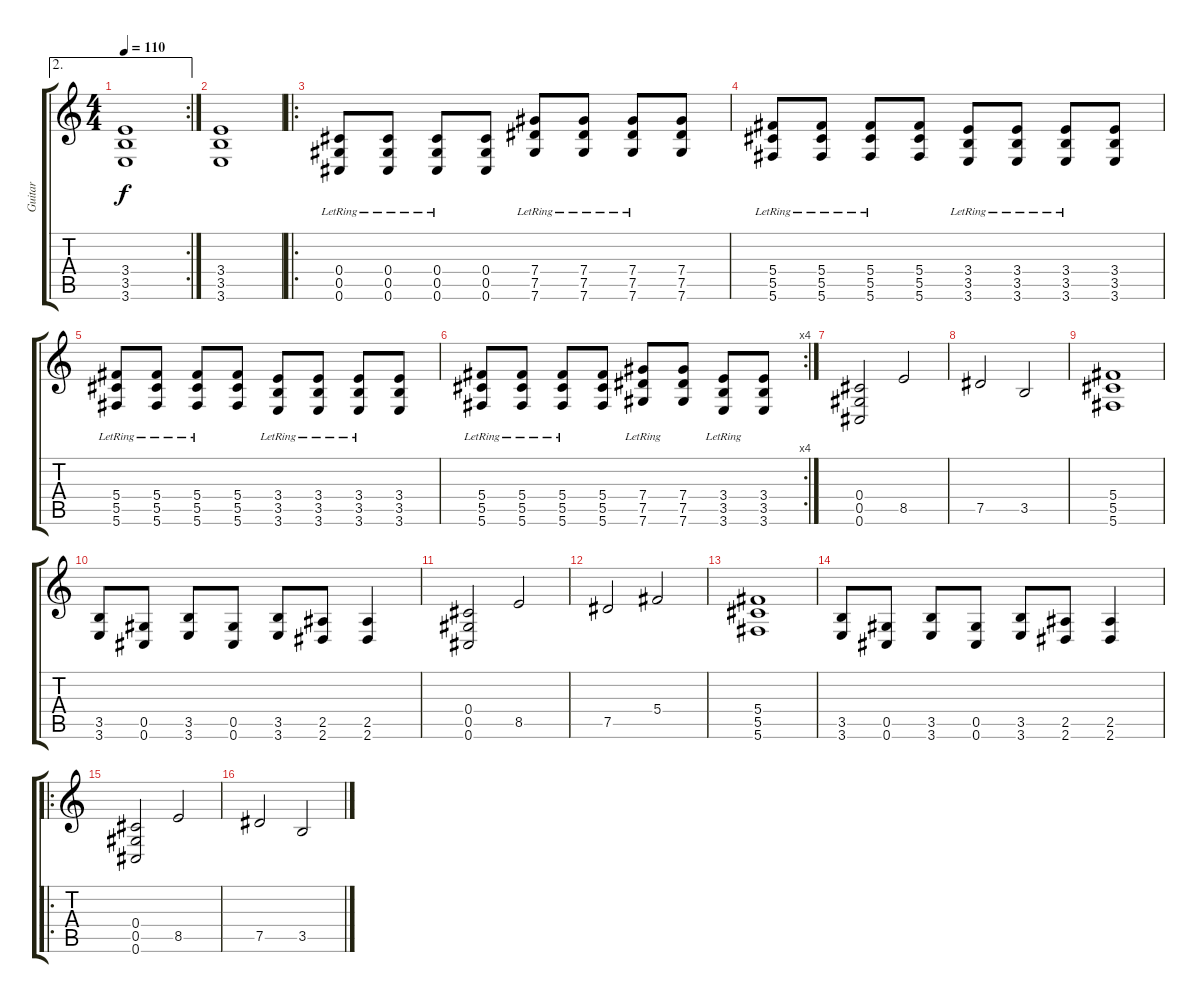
\track ("Guitar" "Guitar") {instrument distortionguitar}
\staff {score tabs}
\tuning (Eb4 Bb3 Gb3 Db3 Ab2 Db2) {hide}
\ae 2
\rc 2
\ts (4 4)
\tempo 110
\clef g2
\ks c
(3.4 3.5 3.6).1{dy f} |
(3.4 3.5 3.6).1 |
\ro
(0.4{lr} 0.5{lr} 0.6{lr}).8 (0.4{lr} 0.5{lr} 0.6{lr}).8 (0.4{lr} 0.5{lr} 0.6{lr}).8 (0.4 0.5 0.6).8 (7.4{lr} 7.5{lr} 7.6{lr}).8 (7.4{lr} 7.5{lr} 7.6{lr}).8 (7.4{lr} 7.5{lr} 7.6{lr}).8 (7.4 7.5 7.6).8 |
(5.4{lr} 5.5{lr} 5.6{lr}).8 (5.4{lr} 5.5{lr} 5.6{lr}).8 (5.4{lr} 5.5{lr} 5.6{lr}).8 (5.4 5.5 5.6).8 (3.4{lr} 3.5{lr} 3.6{lr}).8 (3.4{lr} 3.5{lr} 3.6{lr}).8 (3.4{lr} 3.5{lr} 3.6{lr}).8 (3.4 3.5 3.6).8 |
(5.4{lr} 5.5{lr} 5.6{lr}).8 (5.4{lr} 5.5{lr} 5.6{lr}).8 (5.4{lr} 5.5{lr} 5.6{lr}).8 (5.4 5.5 5.6).8 (3.4{lr} 3.5{lr} 3.6{lr}).8 (3.4{lr} 3.5{lr} 3.6{lr}).8 (3.4{lr} 3.5{lr} 3.6{lr}).8 (3.4 3.5 3.6).8 |
\rc 4
(5.4{lr} 5.5{lr} 5.6{lr}).8 (5.4{lr} 5.5{lr} 5.6{lr}).8 (5.4{lr} 5.5{lr} 5.6{lr}).8 (5.4 5.5 5.6).8 (7.4{lr} 7.5{lr} 7.6{lr}).8 (7.4 7.5 7.6).8 (3.4{lr} 3.5{lr} 3.6{lr}).8 (3.4 3.5 3.6).8 |
(0.4 0.5 0.6).2 8.5.2 |
7.5.2 3.5.2 |
(5.4 5.5 5.6).1 |
(3.5 3.6).8 (0.5 0.6).8 (3.5 3.6).8 (0.5 0.6).8 (3.5 3.6).8 (2.5 2.6).8 (2.5 2.6).4 |
(0.4 0.5 0.6).2 8.5.2 |
7.5.2 5.4.2 |
(5.4 5.5 5.6).1 |
(3.5 3.6).8 (0.5 0.6).8 (3.5 3.6).8 (0.5 0.6).8 (3.5 3.6).8 (2.5 2.6).8 (2.5 2.6).4 |
\ro
(0.4 0.5 0.6).2 8.5.2 |
7.5.2 3.5.2
